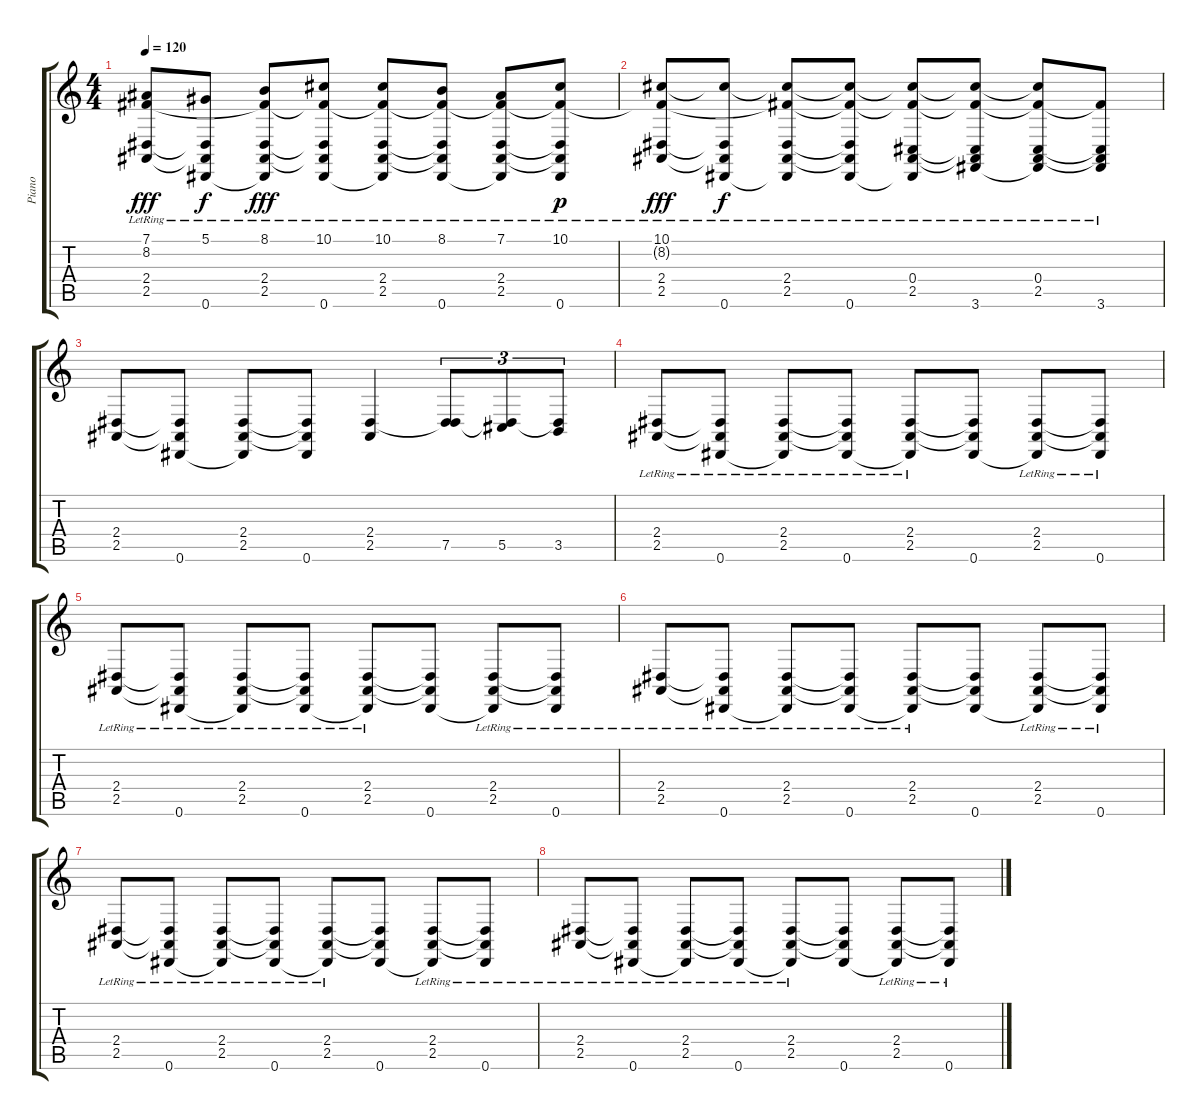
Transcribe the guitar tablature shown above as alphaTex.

\track ("Piano" "Piano") {instrument acousticgrandpiano}
\staff {score tabs}
\tuning (Eb4 Bb3 Gb3 Db3 Ab2 Eb2) {hide}
\ts (4 4)
\tempo 120
\clef g2
\ks c
(7.1 8.2{t} 2.4{lr} 2.5{lr}).8{dy fff} (5.1 2.4{t} 2.5{t} 0.6{lr}).8{dy f} (8.1 8.2{t} 2.4{lr} 2.5{lr} 0.6{t}).8{dy fff} (10.1 8.2{t} 2.4{t} 2.5{t} 0.6{lr}).8 (10.1 8.2{t} 2.4{lr} 2.5{lr} 0.6{t}).8 (8.1 8.2{t} 2.4{t} 2.5{t} 0.6{lr}).8 (7.1 8.2{t} 2.4{lr} 2.5{lr} 0.6{t}).8 (10.1 8.2{t} 2.4{t} 2.5{t} 0.6{lr}).8{dy p} |
(10.1 8.2{t} 2.4{lr} 2.5{lr}).8{dy fff} (10.1{t} 2.4{t} 2.5{t} 0.6{lr}).8{dy f} (10.1{t} 8.2{t} 2.4{lr} 2.5{lr} 0.6{t}).8 (10.1{t} 8.2{t} 2.4{t} 2.5{t} 0.6{lr}).8 (10.1{t} 8.2{t} 0.4{lr} 2.5{lr} 0.6{t}).8 (10.1{t} 8.2{t} 0.4{t} 2.5{t} 3.6{lr}).8 (10.1{t} 8.2{t} 0.4{lr} 2.5{lr} 3.6{t}).8 (8.2{t} 0.4{t} 2.5{t} 3.6{lr}).8 |
(2.4 2.5).8 (2.4{t} 2.5{t} 0.6).8 (2.4 2.5 0.6{t}).8 (2.4{t} 2.5{t} 0.6).8 (2.4 2.5).4 (2.4{t} 7.5).8{tu (3 2)} (2.4{t} 5.5).8{tu (3 2)} (2.4{t} 3.5).8{tu (3 2)} |
(2.4{lr} 2.5{lr}).8 (2.4{t} 2.5{t} 0.6{lr}).8 (2.4{lr} 2.5{lr} 0.6{t}).8 (2.4{t} 2.5{t} 0.6{lr}).8 (2.4{lr} 2.5{lr} 0.6{t}).8 (2.4{t} 2.5{t} 0.6).8 (2.4{lr} 2.5{lr} 0.6{t}).8 (2.4{t} 2.5{t} 0.6{lr}).8 |
(2.4{lr} 2.5{lr}).8 (2.4{t} 2.5{t} 0.6{lr}).8 (2.4{lr} 2.5{lr} 0.6{t}).8 (2.4{t} 2.5{t} 0.6{lr}).8 (2.4{lr} 2.5{lr} 0.6{t}).8 (2.4{t} 2.5{t} 0.6).8 (2.4{lr} 2.5{lr} 0.6{t}).8 (2.4{t} 2.5{t} 0.6{lr}).8 |
(2.4{lr} 2.5{lr}).8 (2.4{t} 2.5{t} 0.6{lr}).8 (2.4{lr} 2.5{lr} 0.6{t}).8 (2.4{t} 2.5{t} 0.6{lr}).8 (2.4{lr} 2.5{lr} 0.6{t}).8 (2.4{t} 2.5{t} 0.6).8 (2.4{lr} 2.5{lr} 0.6{t}).8 (2.4{t} 2.5{t} 0.6{lr}).8 |
(2.4{lr} 2.5{lr}).8 (2.4{t} 2.5{t} 0.6{lr}).8 (2.4{lr} 2.5{lr} 0.6{t}).8 (2.4{t} 2.5{t} 0.6{lr}).8 (2.4{lr} 2.5{lr} 0.6{t}).8 (2.4{t} 2.5{t} 0.6).8 (2.4{lr} 2.5{lr} 0.6{t}).8 (2.4{t} 2.5{t} 0.6{lr}).8 |
(2.4{lr} 2.5{lr}).8 (2.4{t} 2.5{t} 0.6{lr}).8 (2.4{lr} 2.5{lr} 0.6{t}).8 (2.4{t} 2.5{t} 0.6{lr}).8 (2.4{lr} 2.5{lr} 0.6{t}).8 (2.4{t} 2.5{t} 0.6).8 (2.4{lr} 2.5{lr} 0.6{t}).8 (2.4{t} 2.5{t} 0.6{lr}).8
